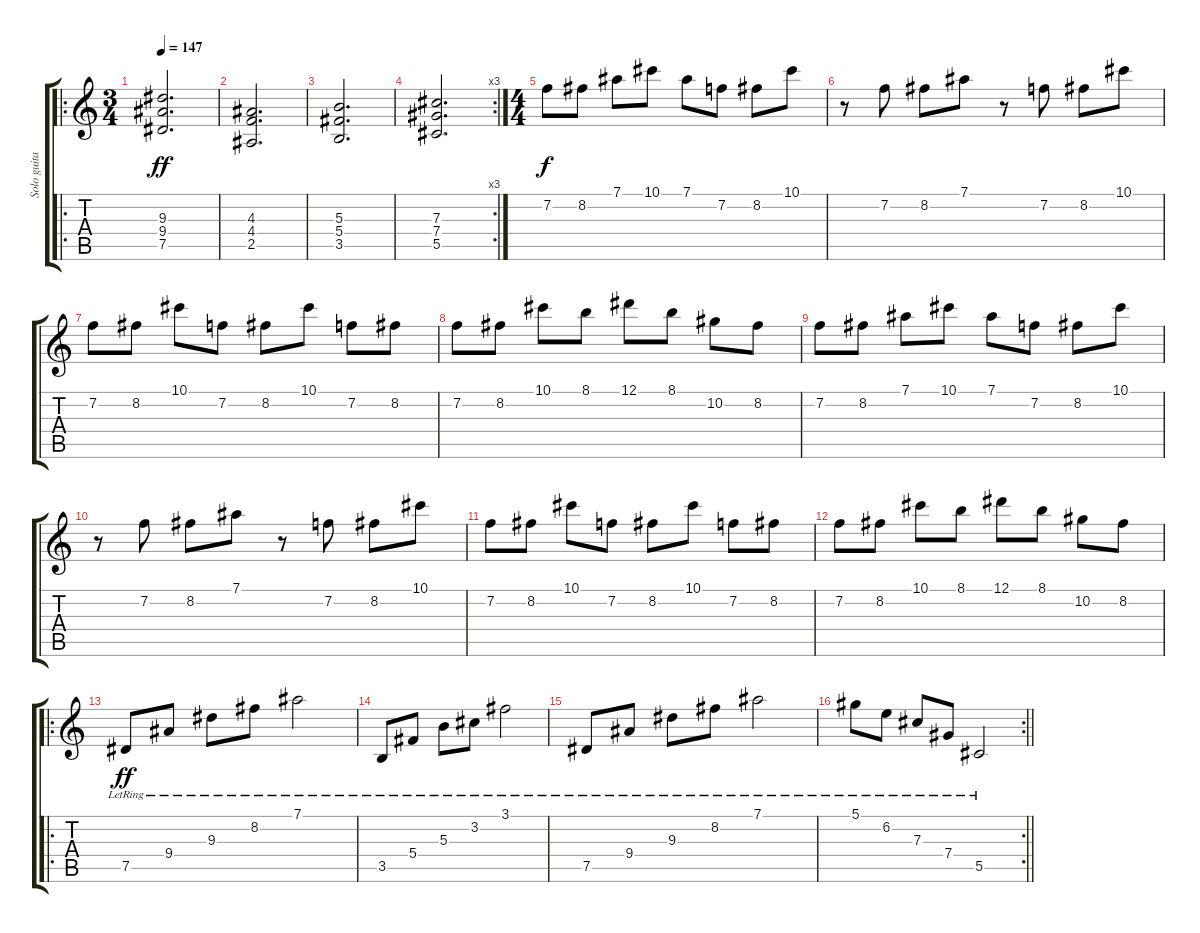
\track ("Solo guitar" "Solo guita") {instrument distortionguitar}
\staff {score tabs}
\tuning (Eb4 Bb3 Gb3 Db3 Ab2 Eb2) {hide}
\ro
\ts (3 4)
\tempo 147
\clef g2
\ks c
(9.3 9.4 7.5).2{d dy ff} |
(4.3 4.4 2.5).2{d} |
(5.3 5.4 3.5).2{d} |
\rc 3
(7.3 7.4 5.5).2{d} |
\ts (4 4)
7.2.8{dy f} 8.2.8 7.1.8 10.1.8 7.1.8 7.2.8 8.2.8 10.1.8 |
r.8 7.2.8 8.2.8 7.1.8 r.8 7.2.8 8.2.8 10.1.8 |
7.2.8 8.2.8 10.1.8 7.2.8 8.2.8 10.1.8 7.2.8 8.2.8 |
7.2.8 8.2.8 10.1.8 8.1.8 12.1.8 8.1.8 10.2.8 8.2.8 |
7.2.8 8.2.8 7.1.8 10.1.8 7.1.8 7.2.8 8.2.8 10.1.8 |
r.8 7.2.8 8.2.8 7.1.8 r.8 7.2.8 8.2.8 10.1.8 |
7.2.8 8.2.8 10.1.8 7.2.8 8.2.8 10.1.8 7.2.8 8.2.8 |
7.2.8 8.2.8 10.1.8 8.1.8 12.1.8 8.1.8 10.2.8 8.2.8 |
\ro
7.5{lr}.8{dy ff instrument acousticguitarsteel} 9.4{lr}.8 9.3{lr}.8 8.2{lr}.8 7.1{lr}.2 |
3.5{lr}.8 5.4{lr}.8 5.3{lr}.8 3.2{lr}.8 3.1{lr}.2 |
7.5{lr}.8 9.4{lr}.8 9.3{lr}.8 8.2{lr}.8 7.1{lr}.2 |
\rc 2
\barLineRight lightlight
5.1{lr}.8 6.2{lr}.8 7.3{lr}.8 7.4{lr}.8 5.5{lr}.2
